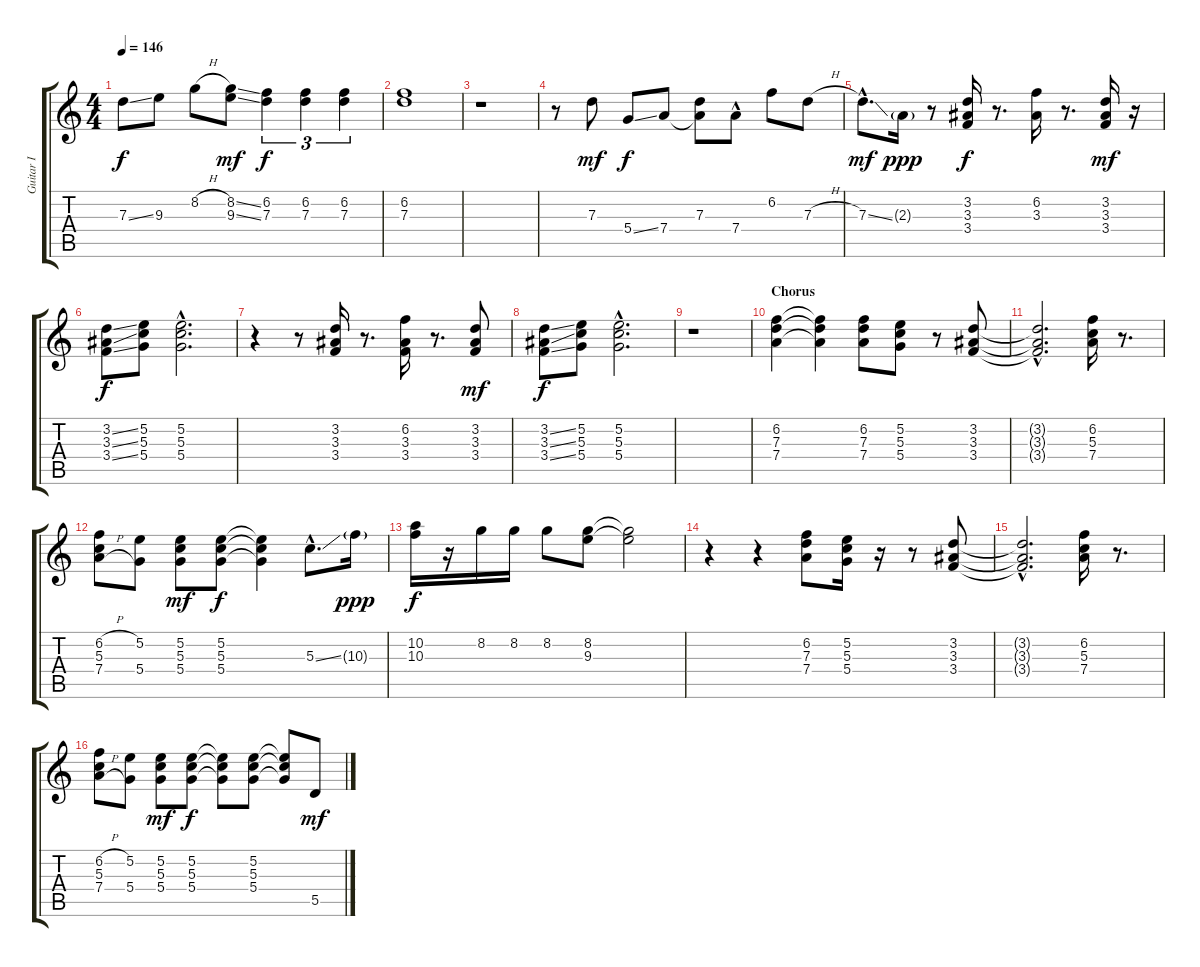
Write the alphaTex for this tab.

\track ("Guitar I" "Guitar I") {instrument overdrivenguitar}
\staff {score tabs}
\tuning (E4 B3 G3 D3 A2 E2) {hide}
\ts (4 4)
\tempo 146
\clef g2
\ks c
7.3{ss}.8{dy f} 9.3.8 8.2{h}.8 (8.2{ss} 9.3{ss}).8{dy mf} (6.2 7.3).4{tu (3 2) dy f} (6.2 7.3).4{tu (3 2)} (6.2 7.3).4{tu (3 2)} |
(6.2 7.3).1 |
r.1 |
r.8 7.3.8{dy mf} 5.4{ss}.8{dy f} 7.4.8 (7.3 7.4{t}).8 7.4{hac}.8 6.2.8 7.3{h}.8 |
7.3{ss hac}.8{d dy mf} 2.3{g}.16{dy ppp} r.8 (3.2 3.3 3.4).16{dy f} r.8{d} (6.2 3.3).16 r.8{d} (3.2 3.3 3.4).16{dy mf} r.16 |
(3.2{ss} 3.3{ss} 3.4{ss}).8{dy f} (5.2 5.3 5.4).8 (5.2{hac} 5.3{hac} 5.4{hac}).2{d} |
r.4 r.8 (3.2 3.3 3.4).16 r.8{d} (6.2 3.3 3.4).16 r.8{d} (3.2 3.3 3.4).8{dy mf} |
(3.2{ss} 3.3{ss} 3.4{ss}).8{dy f} (5.2 5.3 5.4).8 (5.2{hac} 5.3{hac} 5.4{hac}).2{d} |
r.1 |
\section ("" "Chorus")
(6.2 7.3 7.4).4 (6.2{t} 7.3{t} 7.4{t}).4 (6.2 7.3 7.4).8 (5.2 5.3 5.4).8 r.8 (3.2 3.3 3.4).8 |
(3.2{hac t} 3.3{hac t} 3.4{hac t}).2{d} (6.2 5.3 7.4).16 r.8{d} |
(6.2{h} 5.3 7.4{h}).8 (5.2 5.4).8 (5.2 5.3 5.4).8{dy mf} (5.2 5.3 5.4).8{dy f} (5.2{t} 5.3{t} 5.4{t}).4 5.3{ss hac}.8{d} 10.3{g}.16{dy ppp} |
(10.2 10.3).16{dy f} r.16 8.2.16 8.2.16 8.2.8 (8.2 9.3).8 (8.2{t} 9.3{t}).2 |
r.4 r.4 (6.2 7.3 7.4).8 (5.2 5.3 5.4).16 r.16 r.8 (3.2 3.3 3.4).8 |
(3.2{hac t} 3.3{hac t} 3.4{hac t}).2{d} (6.2 5.3 7.4).16 r.8{d} |
(6.2{h} 5.3 7.4{h}).8 (5.2 5.4).8 (5.2 5.3 5.4).8{dy mf} (5.2 5.3 5.4).8{dy f} (5.2{t} 5.3{t} 5.4{t}).8 (5.2 5.3 5.4).8 (5.2{t} 5.3{t} 5.4{t}).8 5.5.8{dy mf}
